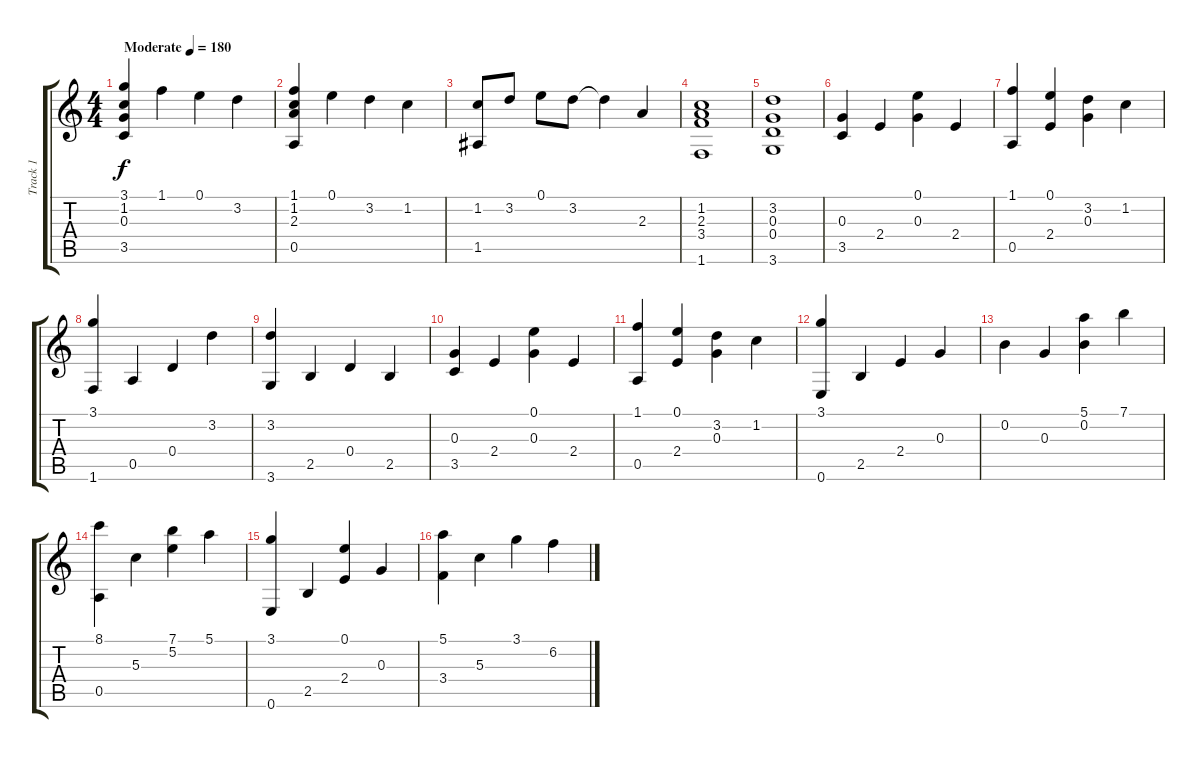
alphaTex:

\track ("Track 1" "Track 1") {instrument electricguitarjazz}
\staff {score tabs}
\tuning (E4 B3 G3 D3 A2 E2) {hide}
\ts (4 4)
\tempo (180 "Moderate")
\clef g2
\ks c
(3.1 1.2 0.3 3.5).4{dy f instrument electricguitarjazz} 1.1.4 0.1.4 3.2.4 |
(1.1 1.2 2.3 0.5).4 0.1.4 3.2.4 1.2.4 |
(1.2 1.5).8 3.2.8 0.1.8 3.2.8 3.2{t}.4 2.3.4 |
(1.2 2.3 3.4 1.6).1 |
(3.2 0.3 0.4 3.6).1 |
(0.3 3.5).4 2.4.4 (0.1 0.3).4 2.4.4 |
(1.1 0.5).4 (0.1 2.4).4 (3.2 0.3).4 1.2.4 |
(3.1 1.6).4 0.5.4 0.4.4 3.2.4 |
(3.2 3.6).4 2.5.4 0.4.4 2.5.4 |
(0.3 3.5).4 2.4.4 (0.1 0.3).4 2.4.4 |
(1.1 0.5).4 (0.1 2.4).4 (3.2 0.3).4 1.2.4 |
(3.1 0.6).4 2.5.4 2.4.4 0.3.4 |
0.2.4 0.3.4 (5.1 0.2).4 7.1.4 |
(8.1 0.5).4 5.3.4 (7.1 5.2).4 5.1.4 |
(3.1 0.6).4 2.5.4 (0.1 2.4).4 0.3.4 |
(5.1 3.4).4 5.3.4 3.1.4 6.2.4
